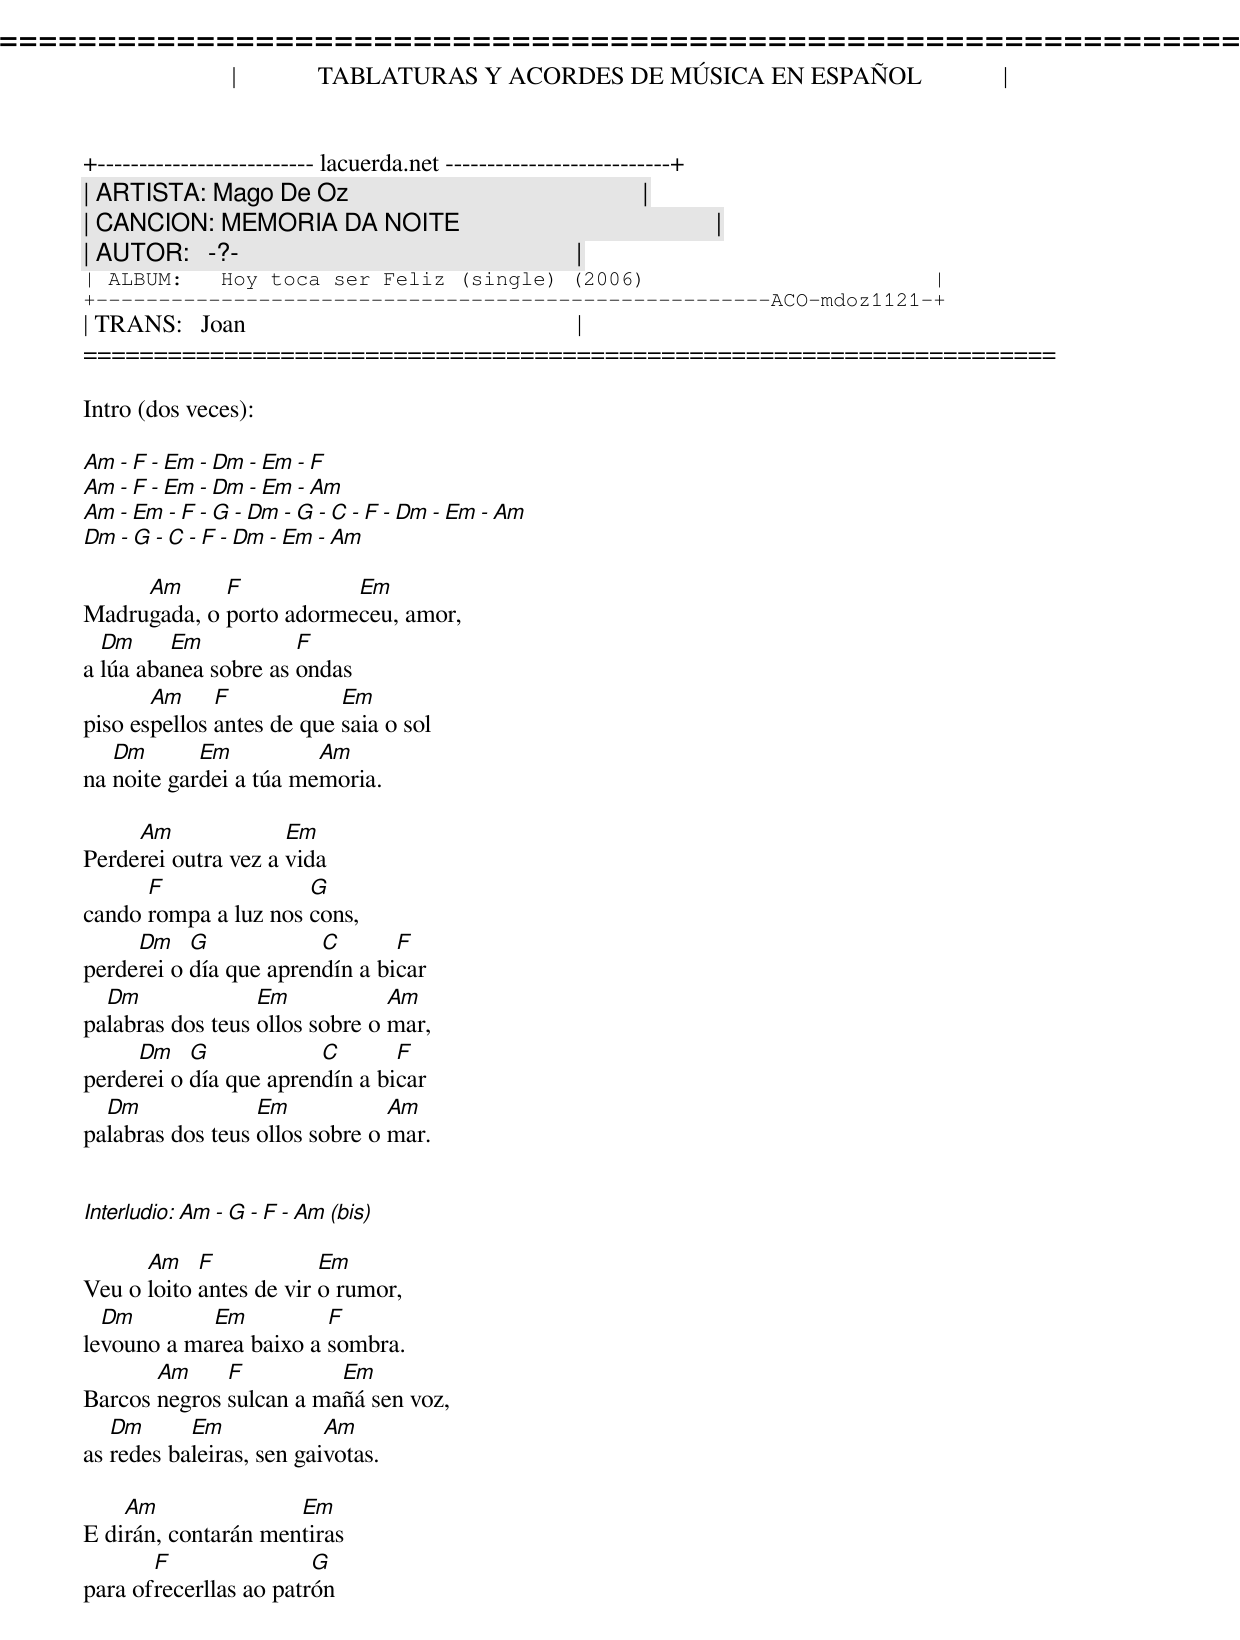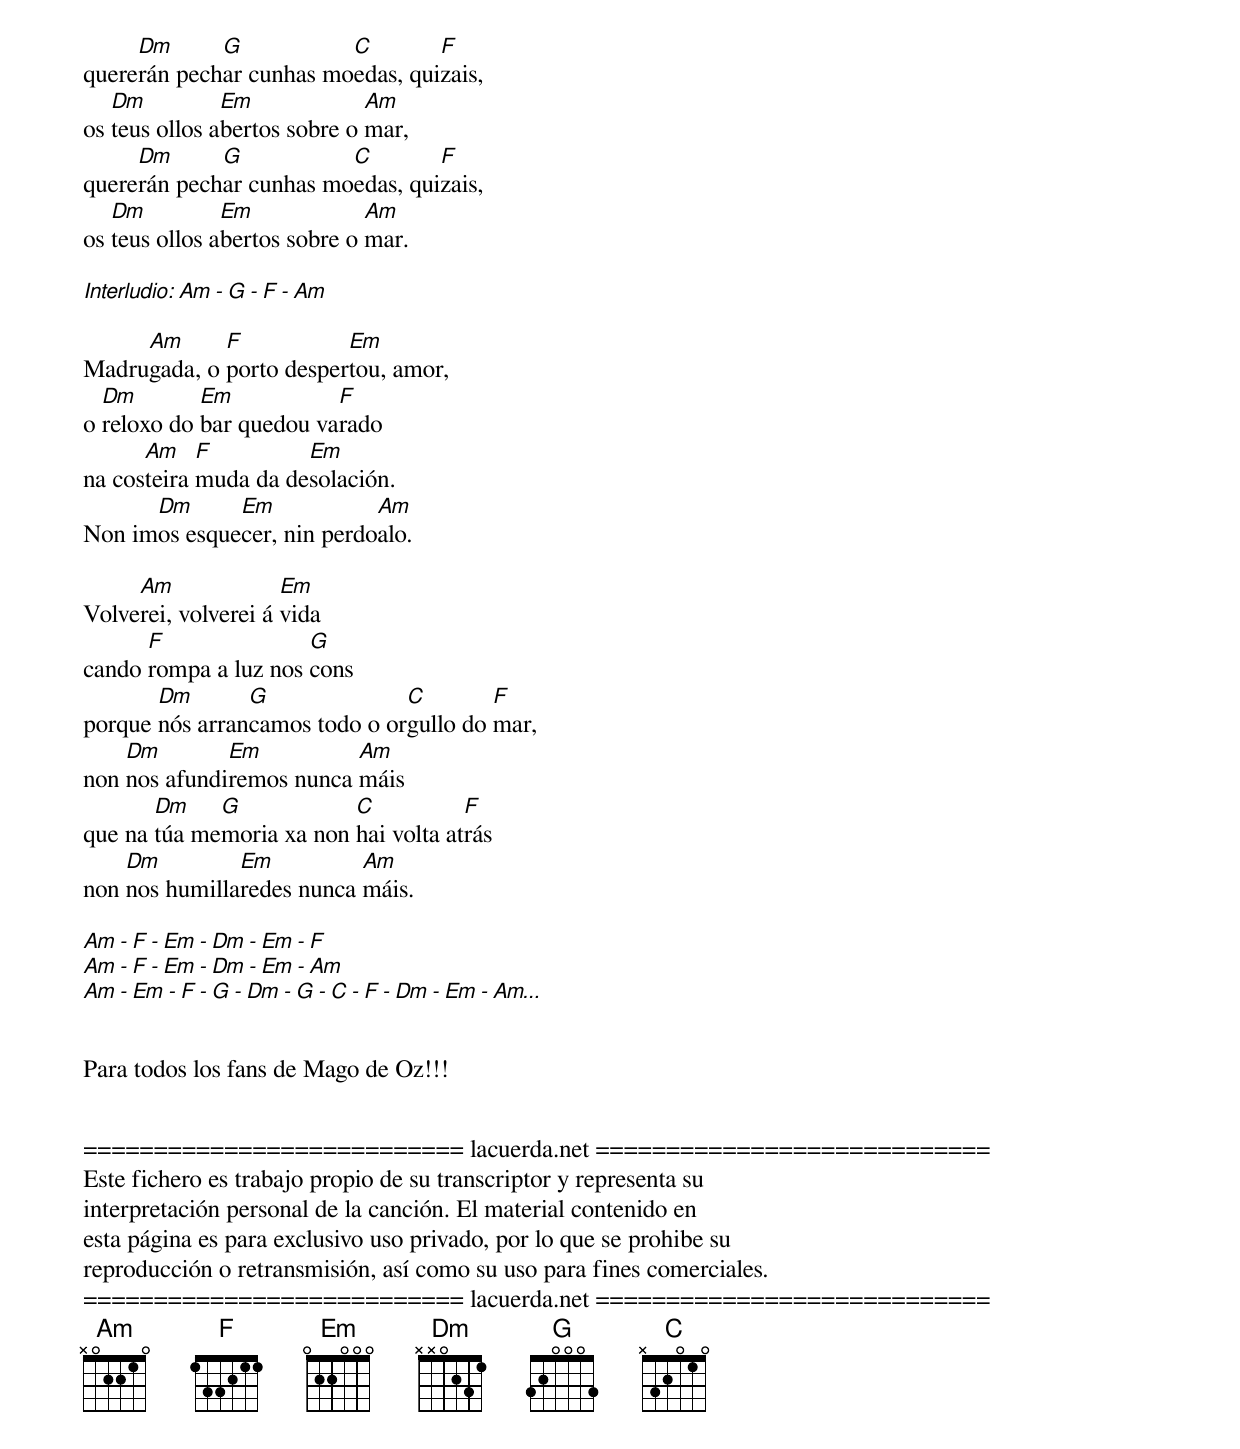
=====================================================================
|             TABLATURAS Y ACORDES DE MÚSICA EN ESPAÑOL             |
+-------------------------- lacuerda.net ---------------------------+
| ARTISTA: Mago De Oz                                               |
| CANCION: MEMORIA DA NOITE                                         |
| AUTOR:   -?-                                                      |
| ALBUM:   Hoy toca ser Feliz (single) (2006)                       |
+------------------------------------------------------ACO-mdoz1121-+
| TRANS:   Joan                                                     |
=====================================================================

Intro (dos veces):

Am - F - Em - Dm - Em - F
Am - F - Em - Dm - Em - Am
Am - Em - F - G - Dm - G - C - F - Dm - Em - Am
Dm - G - C - F - Dm - Em - Am

     Am      F           Em
Madrugada, o porto adormeceu, amor,
  Dm     Em           F
a lúa abanea sobre as ondas
       Am     F            Em
piso espellos antes de que saia o sol
   Dm       Em          Am
na noite gardei a túa memoria.

     Am              Em
Perderei outra vez a vida
      F               G
cando rompa a luz nos cons,
     Dm    G            C       F
perderei o día que aprendín a bicar
  Dm              Em            Am
palabras dos teus ollos sobre o mar,
     Dm    G            C       F
perderei o día que aprendín a bicar
  Dm              Em            Am
palabras dos teus ollos sobre o mar.


Interludio: Am - G - F - Am (bis)

      Am    F            Em
Veu o loito antes de vir o rumor,
  Dm        Em          F
levouno a marea baixo a sombra.
       Am     F          Em
Barcos negros sulcan a mañá sen voz,
   Dm      Em             Am
as redes baleiras, sen gaivotas.

    Am               Em
E dirán, contarán mentiras
       F                G
para ofrecerllas ao patrón
     Dm      G           C        F
quererán pechar cunhas moedas, quizais,
   Dm          Em             Am
os teus ollos abertos sobre o mar,
     Dm      G           C        F
quererán pechar cunhas moedas, quizais,
   Dm          Em             Am
os teus ollos abertos sobre o mar.

Interludio: Am - G - F - Am

     Am      F           Em
Madrugada, o porto despertou, amor,
  Dm        Em           F
o reloxo do bar quedou varado
      Am    F         Em
na costeira muda da desolación.
      Dm      Em            Am
Non imos esquecer, nin perdoalo.

     Am              Em
Volverei, volverei á vida
      F               G
cando rompa a luz nos cons
       Dm       G              C        F
porque nós arrancamos todo o orgullo do mar,
    Dm        Em          Am
non nos afundiremos nunca máis
       Dm    G            C           F
que na túa memoria xa non hai volta atrás
    Dm         Em          Am
non nos humillaredes nunca máis.

Am - F - Em - Dm - Em - F
Am - F - Em - Dm - Em - Am
Am - Em - F - G - Dm - G - C - F - Dm - Em - Am...


Para todos los fans de Mago de Oz!!!


=========================== lacuerda.net ============================
Este fichero es trabajo propio de su transcriptor y representa su
interpretación personal de la canción. El material contenido en
esta página es para exclusivo uso privado, por lo que se prohibe su
reproducción o retransmisión, así como su uso para fines comerciales.
=========================== lacuerda.net ============================
